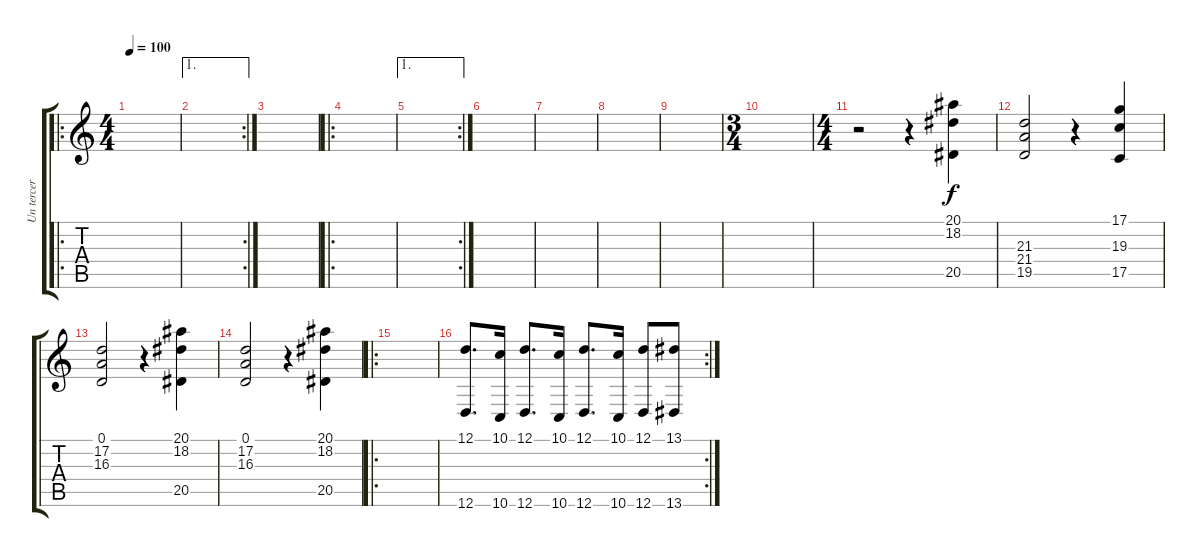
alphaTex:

\track ("Un tercer Teclado" "Un tercer ") {instrument tremolostrings}
\staff {score tabs}
\tuning (D4 A3 F3 C3 G2 D2) {hide}
\ro
\ts (4 4)
\tempo 100
\clef g2
\ks c
|
\ae 1
\rc 2
|
|
\ro
|
\ae 1
\rc 2
|
|
|
|
|
\ts (3 4)
|
\ts (4 4)
r.2{volume 8 balance 8 instrument tremolostrings} r.4 (20.1 18.2 20.5).4 |
(21.3 21.4 19.5).2 r.4 (17.1 19.3 17.5).4 |
(0.1 17.2 16.3).2 r.4 (20.1 18.2 20.5).4 |
(0.1 17.2 16.3).2 r.4 (20.1 18.2 20.5).4 |
\ro
|
\rc 2
(12.1 12.6).8{d volume 8} (10.1 10.6).16 (12.1 12.6).8{d} (10.1 10.6).16 (12.1 12.6).8{d} (10.1 10.6).16 (12.1 12.6).8 (13.1 13.6).8
